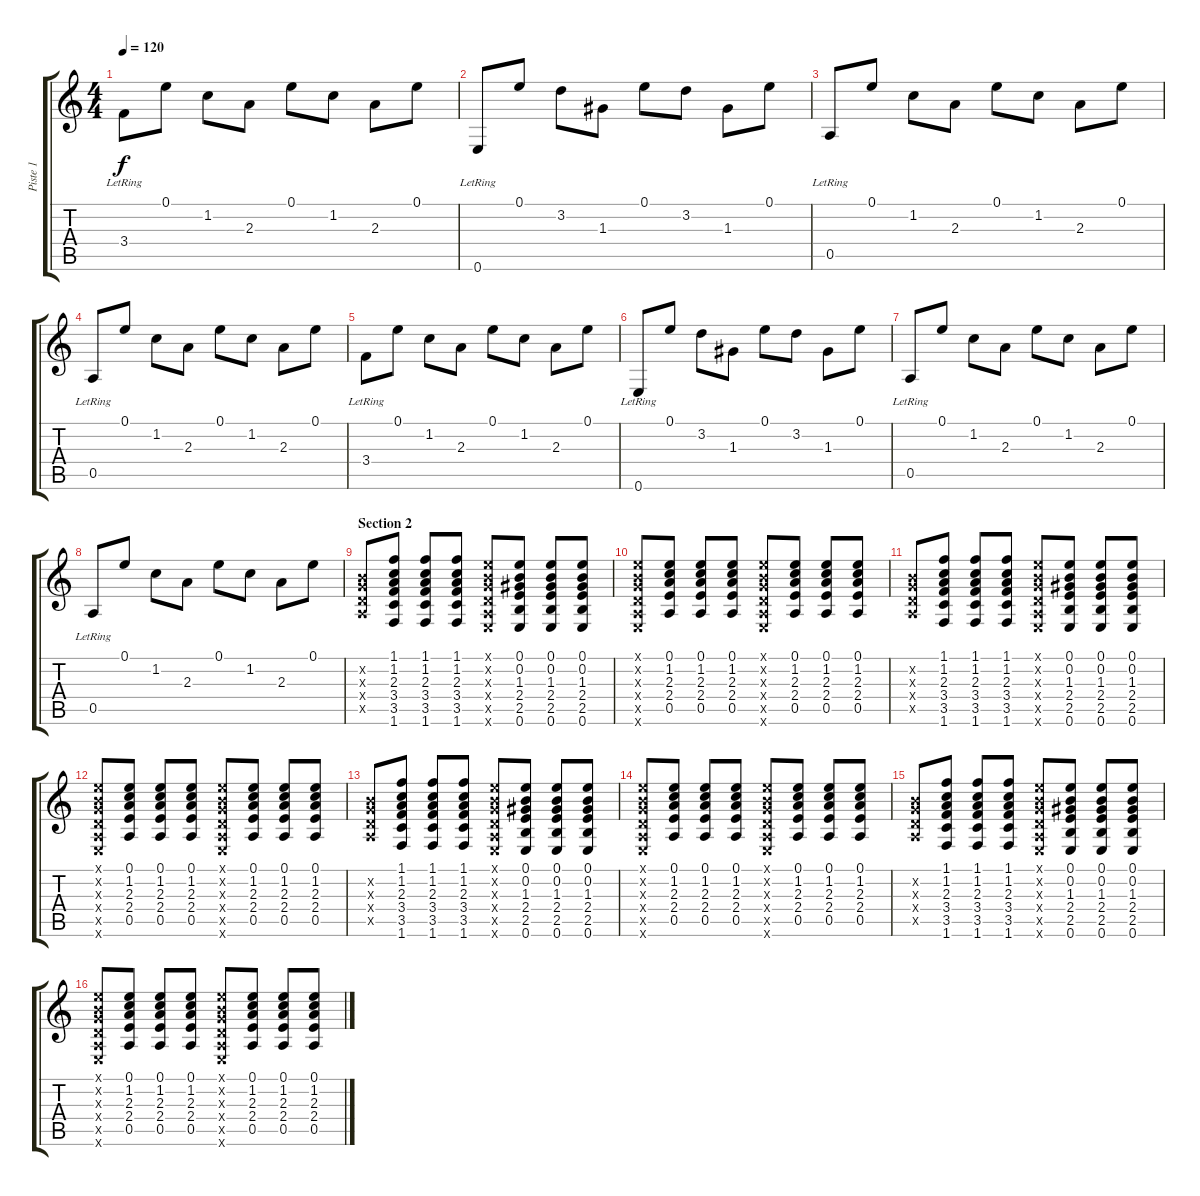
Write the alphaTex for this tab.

\track ("Piste 1" "Piste 1") {instrument electricguitarjazz}
\staff {score tabs}
\tuning (E4 B3 G3 D3 A2 E2) {hide}
\ts (4 4)
\tempo 120
\clef g2
\ks c
3.4{lr}.8{dy f} 0.1.8 1.2.8 2.3.8 0.1.8 1.2.8 2.3.8 0.1.8 |
0.6{lr}.8 0.1.8 3.2.8 1.3.8 0.1.8 3.2.8 1.3.8 0.1.8 |
0.5{lr}.8 0.1.8 1.2.8 2.3.8 0.1.8 1.2.8 2.3.8 0.1.8 |
0.5{lr}.8 0.1.8 1.2.8 2.3.8 0.1.8 1.2.8 2.3.8 0.1.8 |
3.4{lr}.8 0.1.8 1.2.8 2.3.8 0.1.8 1.2.8 2.3.8 0.1.8 |
0.6{lr}.8 0.1.8 3.2.8 1.3.8 0.1.8 3.2.8 1.3.8 0.1.8 |
0.5{lr}.8 0.1.8 1.2.8 2.3.8 0.1.8 1.2.8 2.3.8 0.1.8 |
0.5{lr}.8 0.1.8 1.2.8 2.3.8 0.1.8 1.2.8 2.3.8 0.1.8 |
\section ("" "Section 2")
(0.2{x} 0.3{x} 0.4{x} 0.5{x}).8 (1.1 1.2 2.3 3.4 3.5 1.6).8 (1.1 1.2 2.3 3.4 3.5 1.6).8 (1.1 1.2 2.3 3.4 3.5 1.6).8 (0.1{x} 0.2{x} 0.3{x} 0.4{x} 0.5{x} 0.6{x}).8 (0.1 0.2 1.3 2.4 2.5 0.6).8 (0.1 0.2 1.3 2.4 2.5 0.6).8 (0.1 0.2 1.3 2.4 2.5 0.6).8 |
(0.1{x} 0.2{x} 0.3{x} 0.4{x} 0.5{x} 0.6{x}).8 (0.1 1.2 2.3 2.4 0.5).8 (0.1 1.2 2.3 2.4 0.5).8 (0.1 1.2 2.3 2.4 0.5).8 (0.1{x} 0.2{x} 0.3{x} 0.4{x} 0.5{x} 0.6{x}).8 (0.1 1.2 2.3 2.4 0.5).8 (0.1 1.2 2.3 2.4 0.5).8 (0.1 1.2 2.3 2.4 0.5).8 |
(0.2{x} 0.3{x} 0.4{x} 0.5{x}).8 (1.1 1.2 2.3 3.4 3.5 1.6).8 (1.1 1.2 2.3 3.4 3.5 1.6).8 (1.1 1.2 2.3 3.4 3.5 1.6).8 (0.1{x} 0.2{x} 0.3{x} 0.4{x} 0.5{x} 0.6{x}).8 (0.1 0.2 1.3 2.4 2.5 0.6).8 (0.1 0.2 1.3 2.4 2.5 0.6).8 (0.1 0.2 1.3 2.4 2.5 0.6).8 |
(0.1{x} 0.2{x} 0.3{x} 0.4{x} 0.5{x} 0.6{x}).8 (0.1 1.2 2.3 2.4 0.5).8 (0.1 1.2 2.3 2.4 0.5).8 (0.1 1.2 2.3 2.4 0.5).8 (0.1{x} 0.2{x} 0.3{x} 0.4{x} 0.5{x} 0.6{x}).8 (0.1 1.2 2.3 2.4 0.5).8 (0.1 1.2 2.3 2.4 0.5).8 (0.1 1.2 2.3 2.4 0.5).8 |
(0.2{x} 0.3{x} 0.4{x} 0.5{x}).8 (1.1 1.2 2.3 3.4 3.5 1.6).8 (1.1 1.2 2.3 3.4 3.5 1.6).8 (1.1 1.2 2.3 3.4 3.5 1.6).8 (0.1{x} 0.2{x} 0.3{x} 0.4{x} 0.5{x} 0.6{x}).8 (0.1 0.2 1.3 2.4 2.5 0.6).8 (0.1 0.2 1.3 2.4 2.5 0.6).8 (0.1 0.2 1.3 2.4 2.5 0.6).8 |
(0.1{x} 0.2{x} 0.3{x} 0.4{x} 0.5{x} 0.6{x}).8 (0.1 1.2 2.3 2.4 0.5).8 (0.1 1.2 2.3 2.4 0.5).8 (0.1 1.2 2.3 2.4 0.5).8 (0.1{x} 0.2{x} 0.3{x} 0.4{x} 0.5{x} 0.6{x}).8 (0.1 1.2 2.3 2.4 0.5).8 (0.1 1.2 2.3 2.4 0.5).8 (0.1 1.2 2.3 2.4 0.5).8 |
(0.2{x} 0.3{x} 0.4{x} 0.5{x}).8 (1.1 1.2 2.3 3.4 3.5 1.6).8 (1.1 1.2 2.3 3.4 3.5 1.6).8 (1.1 1.2 2.3 3.4 3.5 1.6).8 (0.1{x} 0.2{x} 0.3{x} 0.4{x} 0.5{x} 0.6{x}).8 (0.1 0.2 1.3 2.4 2.5 0.6).8 (0.1 0.2 1.3 2.4 2.5 0.6).8 (0.1 0.2 1.3 2.4 2.5 0.6).8 |
(0.1{x} 0.2{x} 0.3{x} 0.4{x} 0.5{x} 0.6{x}).8 (0.1 1.2 2.3 2.4 0.5).8 (0.1 1.2 2.3 2.4 0.5).8 (0.1 1.2 2.3 2.4 0.5).8 (0.1{x} 0.2{x} 0.3{x} 0.4{x} 0.5{x} 0.6{x}).8 (0.1 1.2 2.3 2.4 0.5).8 (0.1 1.2 2.3 2.4 0.5).8 (0.1 1.2 2.3 2.4 0.5).8
